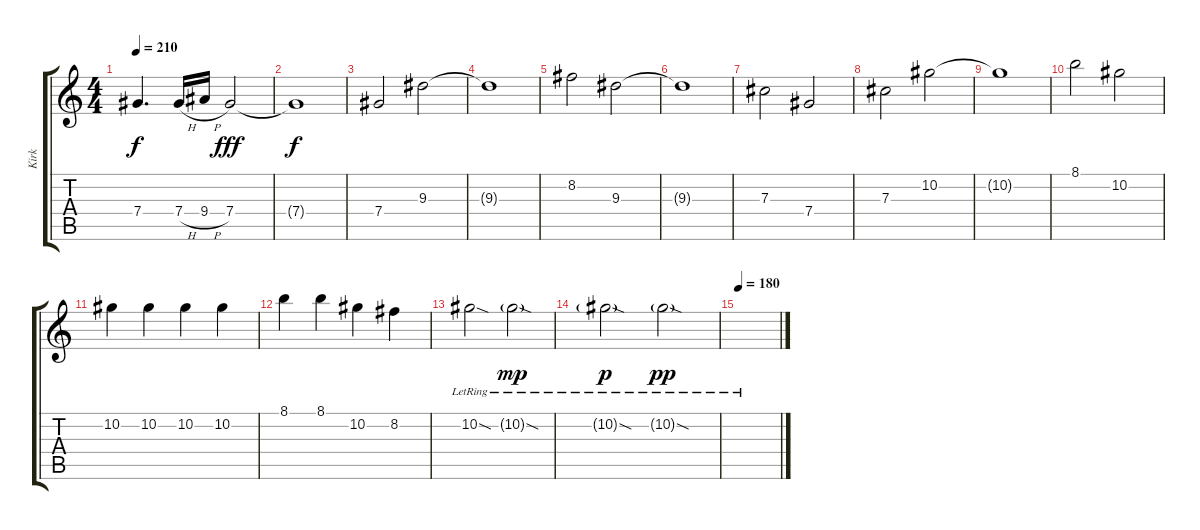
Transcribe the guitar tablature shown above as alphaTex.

\track ("Kirk" "Kirk") {instrument overdrivenguitar}
\staff {score tabs}
\tuning (Eb4 Bb3 Gb3 Db3 Ab2 Eb2) {hide}
\ts (4 4)
\tempo 210
\clef g2
\ks c
7.4.4{d dy f} 7.4{h}.16 9.4{h}.16 7.4.2{dy fff} |
7.4{t}.1{dy f} |
7.4.2 9.3.2 |
9.3{t}.1 |
8.2.2 9.3.2 |
9.3{t}.1 |
7.3.2 7.4.2 |
7.3.2 10.2.2 |
10.2{t}.1 |
8.1.2 10.2.2 |
10.2.4 10.2.4 10.2.4 10.2.4 |
8.1.4 8.1.4 10.2.4 8.2.4 |
10.2{sod lr}.2 10.2{sod g lr}.2{dy mp} |
10.2{sod g lr}.2{dy p} 10.2{sod g lr}.2{dy pp} |
\tempo 180
